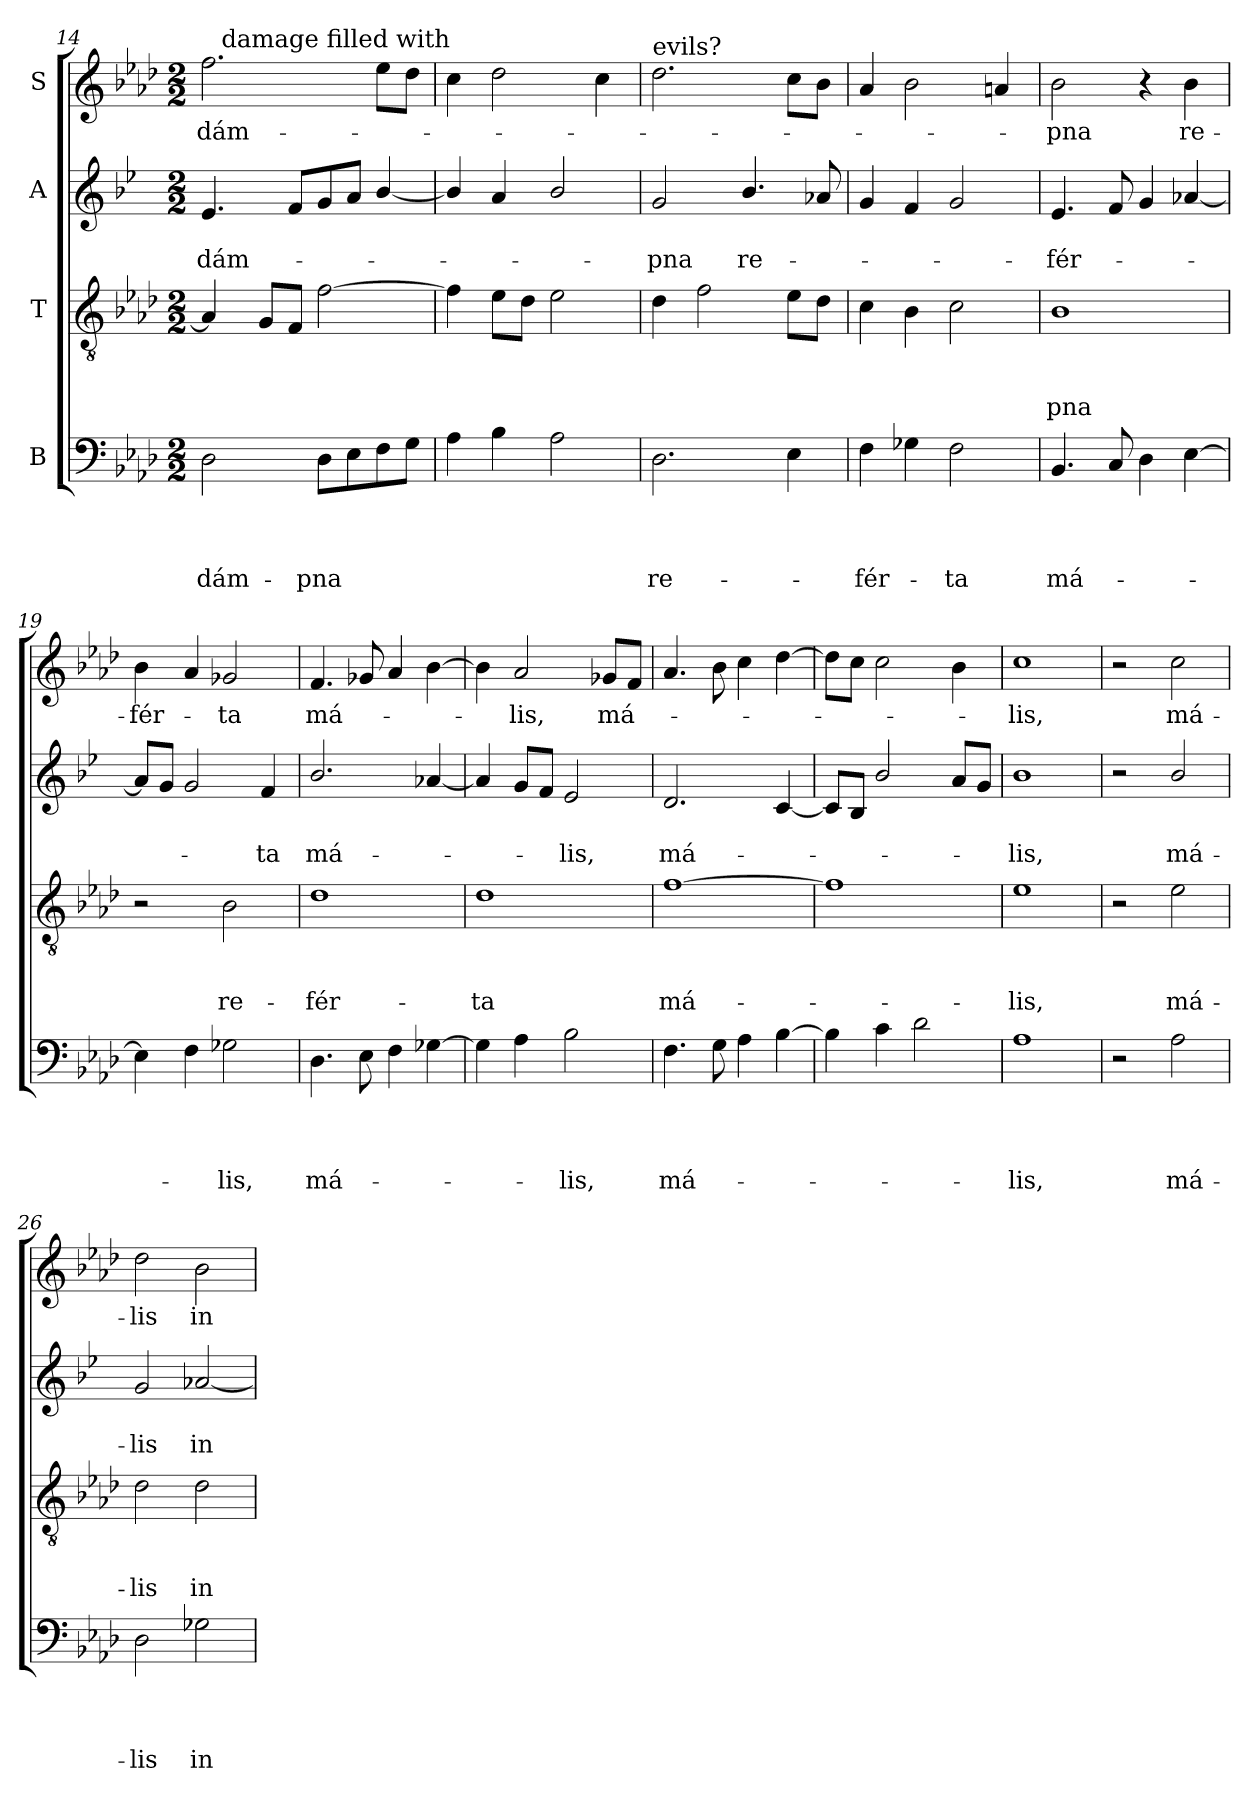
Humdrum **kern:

**kern	**text	**text	**text	**text	**kern	**text	**text	**text	**kern	**text	**text	**kern	**text
*part4	*part4	*part4	*part4	*part4	*part3	*part3	*part3	*part3	*part2	*part2	*part2	*part1	*part1
*staff4	*staff4	*staff4	*staff4	*staff4	*staff3	*staff3	*staff3	*staff3	*staff2	*staff2	*staff2	*staff1	*staff1
*I"B	*	*	*	*	*I"T	*	*	*	*I"A	*	*	*I"S	*
*clefF4	*	*	*	*	*clefGv2	*	*	*	*clefG2	*	*	*clefG2	*
*	*	*	*	*	*	*	*	*	*ITrd1c2	*	*	*	*
*k[b-e-a-d-]	*	*	*	*	*k[b-e-a-d-]	*	*	*	*k[b-e-a-d-]	*	*	*k[b-e-a-d-]	*
*A-:	*	*	*	*	*A-:	*	*	*	*A-:	*	*	*A-:	*
*M2/2	*	*	*	*	*M2/2	*	*	*	*M2/2	*	*	*M2/2	*
=14	=14	=14	=14	=14	=14	=14	=14	=14	=14	=14	=14	=14	=14
!	!	!	!	!LO:LY:b	!	!	!	!	!	!	!LO:LY:b	!	!LO:LY:b
*	*	*	*	*	*	*	*	*	*	*	*	*^	*
2D-\	.	.	.	dám-	4A-/]	.	.	.	4.d-/	.	dám-	2.ff\	16ryy	dám-
!	!	!	!	!	!	!	!	!	!	!	!	!	!LO:TX:a:t=damage filled with	!
.	.	.	.	.	.	.	.	.	.	.	.	.	2...ryy	.
.	.	.	.	.	8G/L	.	.	.	.	.	.	.	.	.
.	.	.	.	.	8F/J	.	.	.	8e-/L	.	.	.	.	.
!	!	!	!	!LO:LY:b	!	!	!	!	!	!	!	!	!	!
8D-\L	.	.	.	-pna	[2f\	.	.	.	8f/	.	.	.	.	.
8E-\	.	.	.	.	.	.	.	.	8g/J	.	.	.	.	.
8F\	.	.	.	.	.	.	.	.	[4a-/	.	.	8ee-\L	.	.
8G\J	.	.	.	.	.	.	.	.	.	.	.	8dd-\J	.	.
=15	=15	=15	=15	=15	=15	=15	=15	=15	=15	=15	=15	=15	=15	=15
!	!	!	!	!	!	!	!	!	!	!	!	!LO:TX:a:t=irreparable	!	!
*	*	*	*	*	*	*	*	*	*	*	*	*v	*v	*
4A-\	.	.	.	.	4f\]	.	.	.	4a-/]	.	.	4cc\	.
4B-\	.	.	.	.	8e-\L	.	.	.	4g/	.	.	2dd-\	.
.	.	.	.	.	8d-\J	.	.	.	.	.	.	.	.
2A-\	.	.	.	.	2e-\	.	.	.	2a-/	.	.	.	.
.	.	.	.	.	.	.	.	.	.	.	.	4cc\	.
=16	=16	=16	=16	=16	=16	=16	=16	=16	=16	=16	=16	=16	=16
!	!	!	!	!	!	!	!	!	!	!	!	!LO:TX:a:t=evils?	!
!	!	!	!	!LO:LY:b	!	!	!	!	!	!	!LO:LY:b	!	!
2.D-\	.	.	.	re-	4d-\	.	.	.	2f/	.	-pna	2.dd-\	.
.	.	.	.	.	2f\	.	.	.	.	.	.	.	.
!	!	!	!	!	!	!	!	!	!	!	!LO:LY:b	!	!
.	.	.	.	.	.	.	.	.	4.a-/	.	re-	.	.
4E-\	.	.	.	.	8e-\L	.	.	.	.	.	.	8cc\L	.
.	.	.	.	.	8d-\J	.	.	.	8g-/	.	.	8b-\J	.
=17	=17	=17	=17	=17	=17	=17	=17	=17	=17	=17	=17	=17	=17
!	!	!	!	!LO:LY:b	!	!	!	!	!	!	!	!	!
4F\	.	.	.	-fér-	4c\	.	.	.	4f/	.	.	4a-/	.
4G-\	.	.	.	.	4B-\	.	.	.	4e-/	.	.	2b-\	.
!	!	!	!	!LO:LY:b	!	!	!	!	!	!	!	!	!
2F\	.	.	.	-ta	2c\	.	.	.	2f/	.	.	.	.
.	.	.	.	.	.	.	.	.	.	.	.	4a/	.
!!LO:LB:g=z
=18	=18	=18	=18	=18	=18	=18	=18	=18	=18	=18	=18	=18	=18
!	!	!	!	!LO:LY:b	!	!	!	!LO:LY:b	!	!	!LO:LY:b	!	!LO:LY:b
4.BB-/	.	.	.	má-	1B-	.	.	-pna	4.d-/	.	-fér-	2b-\	-pna
8C/	.	.	.	.	.	.	.	.	8e-/	.	.	.	.
4D-\	.	.	.	.	.	.	.	.	4f/	.	.	4r	.
!	!	!	!	!	!	!	!	!	!	!	!	!	!LO:LY:b
[4E-\	.	.	.	.	.	.	.	.	[4g-/	.	.	4b-\	re-
=19	=19	=19	=19	=19	=19	=19	=19	=19	=19	=19	=19	=19	=19
!	!	!	!	!	!	!	!	!	!	!	!	!	!LO:LY:b
4E-\]	.	.	.	.	2r	.	.	.	8g-/L]	.	.	4b-\	-fér-
.	.	.	.	.	.	.	.	.	8f/J	.	.	.	.
4F\	.	.	.	.	.	.	.	.	2f/	.	.	4a-/	.
!	!	!	!	!LO:LY:b	!	!	!	!LO:LY:b	!	!	!	!	!LO:LY:b
2G-\	.	.	.	-lis,	2B-\	.	.	re-	.	.	.	2g-/	-ta
!	!	!	!	!	!	!	!	!	!	!	!LO:LY:b	!	!
.	.	.	.	.	.	.	.	.	4e-/	.	-ta	.	.
=20	=20	=20	=20	=20	=20	=20	=20	=20	=20	=20	=20	=20	=20
!	!	!	!	!LO:LY:b	!	!	!	!LO:LY:b	!	!	!LO:LY:b	!	!LO:LY:b
4.D-\	.	.	.	má-	1d-	.	.	-fér-	2.a-/	.	má-	4.f/	má-
8E-\	.	.	.	.	.	.	.	.	.	.	.	8g-/	.
4F\	.	.	.	.	.	.	.	.	.	.	.	4a-/	.
[4G-\	.	.	.	.	.	.	.	.	[4g-/	.	.	[4b-\	.
=21	=21	=21	=21	=21	=21	=21	=21	=21	=21	=21	=21	=21	=21
!	!	!	!	!	!	!	!	!LO:LY:b	!	!	!	!	!
4G-\]	.	.	.	.	1d-	.	.	-ta	4g-/]	.	.	4b-\]	.
!	!	!	!	!	!	!	!	!	!	!	!	!	!LO:LY:b
4A-\	.	.	.	.	.	.	.	.	8f/L	.	.	2a-/	-lis,
.	.	.	.	.	.	.	.	.	8e-/J	.	.	.	.
!	!	!	!	!LO:LY:b	!	!	!	!	!	!	!LO:LY:b	!	!
2B-\	.	.	.	-lis,	.	.	.	.	2d-/	.	-lis,	.	.
!	!	!	!	!	!	!	!	!	!	!	!	!	!LO:LY:b
.	.	.	.	.	.	.	.	.	.	.	.	8g-/L	má-
.	.	.	.	.	.	.	.	.	.	.	.	8f/J	.
=22	=22	=22	=22	=22	=22	=22	=22	=22	=22	=22	=22	=22	=22
!	!	!	!	!LO:LY:b	!	!	!	!LO:LY:b	!	!	!LO:LY:b	!	!
4.F\	.	.	.	má-	[1f	.	.	má-	2.c/	.	má-	4.a-/	.
8G\	.	.	.	.	.	.	.	.	.	.	.	8b-\	.
4A-\	.	.	.	.	.	.	.	.	.	.	.	4cc\	.
[4B-\	.	.	.	.	.	.	.	.	[4B-/	.	.	[4dd-\	.
!!LO:PB:g=z
=23	=23	=23	=23	=23	=23	=23	=23	=23	=23	=23	=23	=23	=23
4B-\]	.	.	.	.	1f]	.	.	.	8B-/L]	.	.	8dd-\L]	.
.	.	.	.	.	.	.	.	.	8A-/J	.	.	8cc\J	.
4c\	.	.	.	.	.	.	.	.	2a-/	.	.	2cc\	.
2d-\	.	.	.	.	.	.	.	.	.	.	.	.	.
.	.	.	.	.	.	.	.	.	8g/L	.	.	4b-\	.
.	.	.	.	.	.	.	.	.	8f/J	.	.	.	.
=24	=24	=24	=24	=24	=24	=24	=24	=24	=24	=24	=24	=24	=24
!	!	!	!	!LO:LY:b	!	!	!	!LO:LY:b	!	!	!LO:LY:b	!	!LO:LY:b
1A-	.	.	.	-lis,	1e-	.	.	-lis,	1a-	.	-lis,	1cc	-lis,
=25	=25	=25	=25	=25	=25	=25	=25	=25	=25	=25	=25	=25	=25
2r	.	.	.	.	2r	.	.	.	2r	.	.	2r	.
!	!	!	!	!LO:LY:b	!	!	!	!LO:LY:b	!	!	!LO:LY:b	!	!LO:LY:b
2A-\	.	.	.	má-	2e-\	.	.	má-	2a-/	.	má-	2cc\	má-
=26	=26	=26	=26	=26	=26	=26	=26	=26	=26	=26	=26	=26	=26
!	!	!	!	!LO:LY:b	!	!	!	!LO:LY:b	!	!	!LO:LY:b	!	!LO:LY:b
2D-\	.	.	.	-lis	2d-\	.	.	-lis	2f/	.	-lis	2dd-\	-lis
!	!	!	!	!LO:LY:b	!	!	!	!LO:LY:b	!	!	!LO:LY:b	!	!LO:LY:b
2G-X\	.	.	.	in-	2d-\	.	.	in-	[2g-/	.	in-	2b-\	in-
=	=	=	=	=	=	=	=	=	=	=	=	=	=
*-	*-	*-	*-	*-	*-	*-	*-	*-	*-	*-	*-	*-	*-
